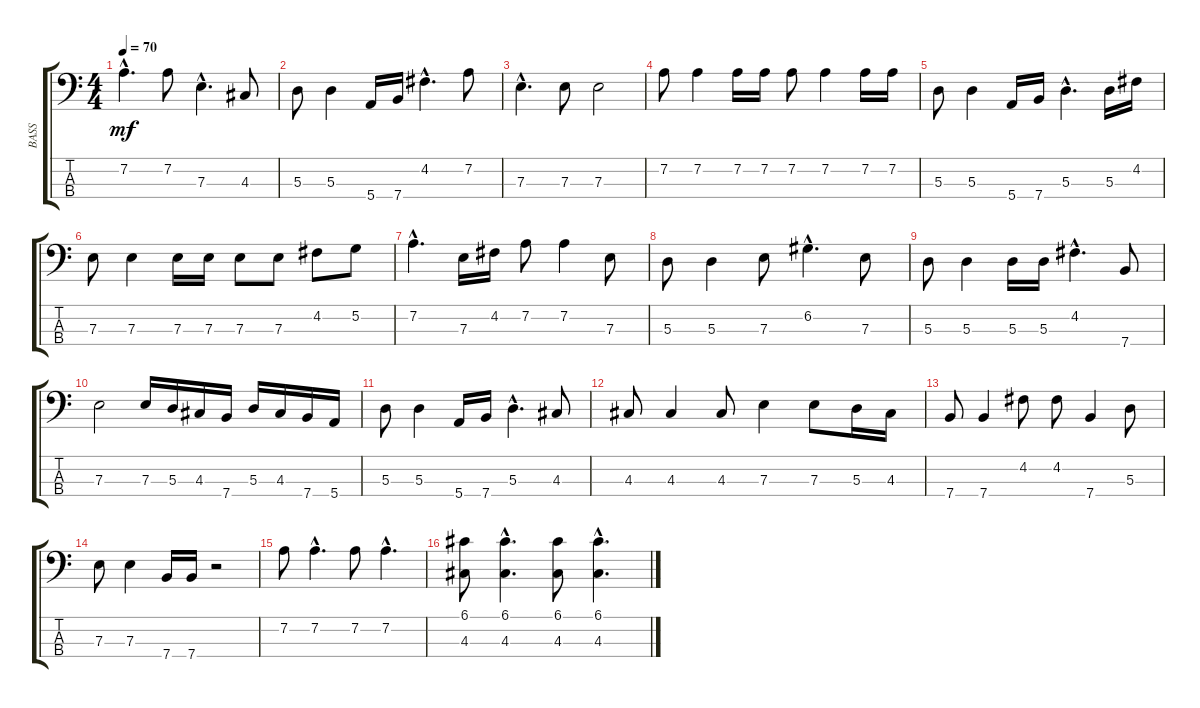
\track ("BASS" "BASS") {instrument electricbassfinger}
\staff {score tabs}
\tuning (G2 D2 A1 E1) {hide}
\ts (4 4)
\tempo 70
\clef f4
\ks c
7.2{hac}.4{d dy mf} 7.2.8 7.3{hac}.4{d} 4.3.8 |
5.3.8 5.3.4 5.4.16 7.4.16 4.2{hac}.4{d} 7.2.8 |
7.3{hac}.4{d} 7.3.8 7.3.2 |
7.2.8 7.2.4 7.2.16 7.2.16 7.2.8 7.2.4 7.2.16 7.2.16 |
5.3.8 5.3.4 5.4.16 7.4.16 5.3{hac}.4{d} 5.3.16 4.2.16 |
7.3.8 7.3.4 7.3.16 7.3.16 7.3.8 7.3.8 4.2.8 5.2.8 |
7.2{hac}.4{d} 7.3.16 4.2.16 7.2.8 7.2.4 7.3.8 |
5.3.8 5.3.4 7.3.8 6.2{hac}.4{d} 7.3.8 |
5.3.8 5.3.4 5.3.16 5.3.16 4.2{hac}.4{d} 7.4.8 |
7.3.2 7.3.16 5.3.16 4.3.16 7.4.16 5.3.16 4.3.16 7.4.16 5.4.16 |
5.3.8 5.3.4 5.4.16 7.4.16 5.3{hac}.4{d} 4.3.8 |
4.3.8 4.3.4 4.3.8 7.3.4 7.3.8 5.3.16 4.3.16 |
7.4.8 7.4.4 4.2.8 4.2.8 7.4.4 5.3.8 |
7.3.8 7.3.4 7.4.16 7.4.16 r.2 |
7.2.8 7.2{hac}.4{d} 7.2.8 7.2{hac}.4{d} |
(6.1 4.3).8 (6.1{hac} 4.3{hac}).4{d} (6.1 4.3).8 (6.1{hac} 4.3{hac}).4{d}
